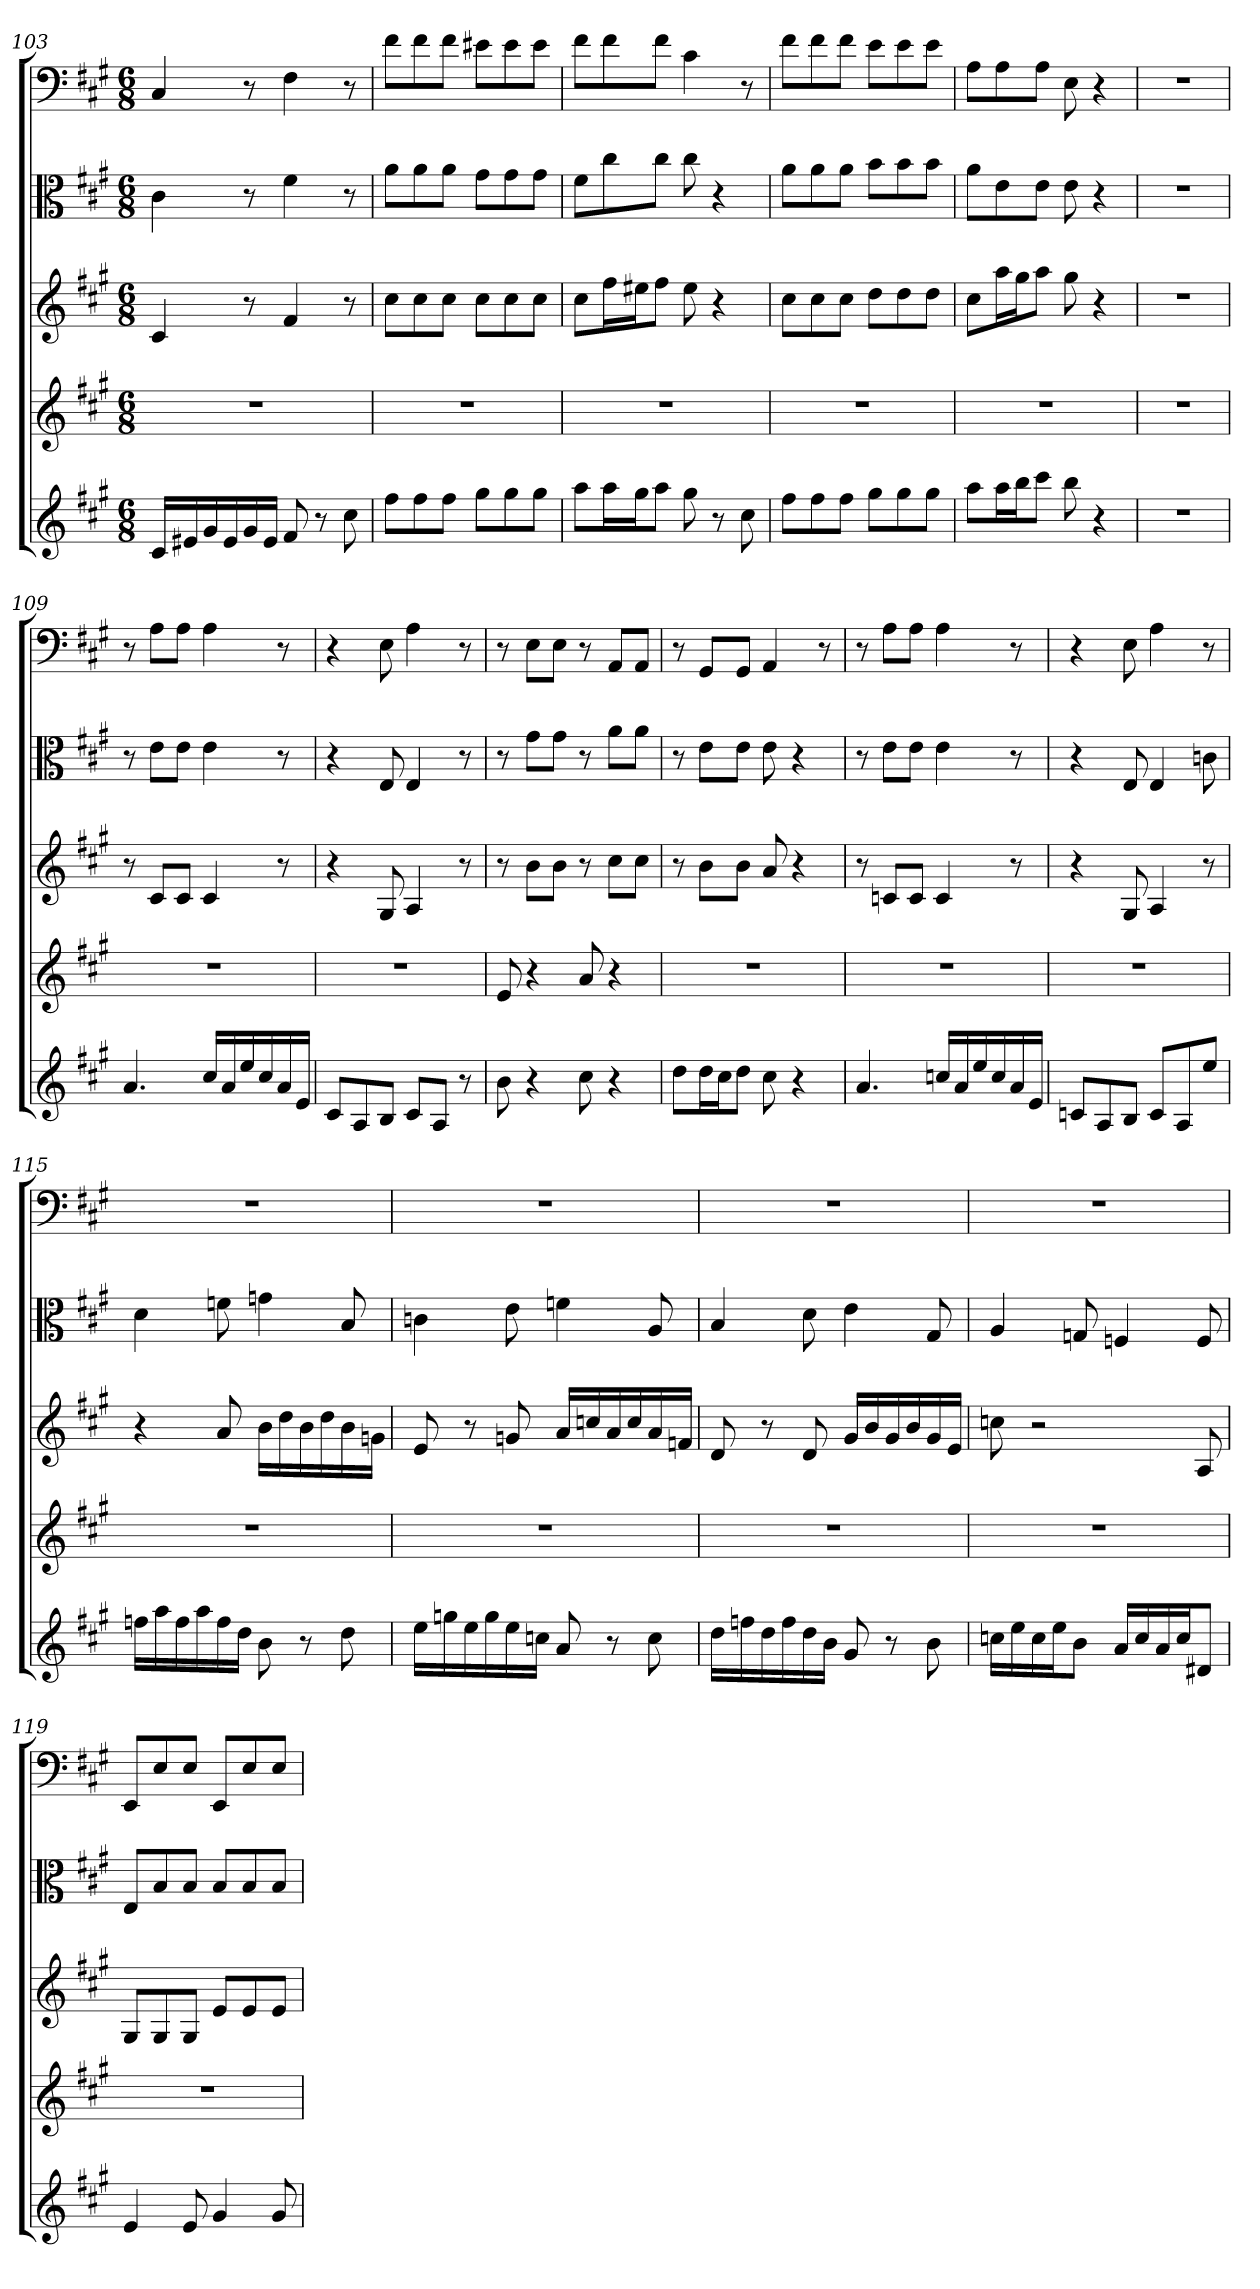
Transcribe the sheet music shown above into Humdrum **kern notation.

**kern	**kern	**kern	**kern	**kern
*part5	*part4	*part3	*part2	*part1
*staff5	*staff4	*staff3	*staff2	*staff1
*	*	*	*clefC3	*clefF4
*k[f#c#g#]	*k[f#c#g#]	*k[f#c#g#]	*k[f#c#g#]	*k[f#c#g#]
*A:	*A:	*A:	*A:	*A:
*M6/8	*M6/8	*M6/8	*M6/8	*M6/8
=103	=103	=103	=103	=103
16c#LL	2.r	4c#	4c#	4C#
16e#X	.	.	.	.
16g#	.	.	.	.
16e#	.	.	.	.
16g#	.	8r	8r	8r
16e#JJ	.	.	.	.
8f#	.	4f#	4f#	4F#
8r	.	.	.	.
8cc#	.	8r	8r	8r
=104	=104	=104	=104	=104
8ff#L	2.r	8cc#L	8a\L	8f#\L
8ff#	.	8cc#	8a\	8f#\
8ff#J	.	8cc#J	8a\J	8f#\J
8gg#L	.	8cc#L	8g#\L	8e#X\L
8gg#	.	8cc#	8g#\	8e#\
8gg#J	.	8cc#J	8g#\J	8e#\J
=105	=105	=105	=105	=105
8aaL	2.r	8cc#L	8f#\L	8f#\L
16aaL	.	16ff#L	8cc#\	8f#\
16gg#J	.	16ee#XJ	.	.
8aaJ	.	8ff#J	8cc#\J	8f#\J
8gg#	.	8ee#	8cc#	4c#
8r	.	4r	4r	.
8cc#	.	.	.	8r
=106	=106	=106	=106	=106
8ff#L	2.r	8cc#L	8a\L	8f#\L
8ff#	.	8cc#	8a\	8f#\
8ff#J	.	8cc#J	8a\J	8f#\J
8gg#L	.	8ddL	8b\L	8e\L
8gg#	.	8dd	8b\	8e\
8gg#J	.	8ddJ	8b\J	8e\J
=107	=107	=107	=107	=107
8aaL	2.r	8cc#L	8a\L	8A\L
16aaL	.	16aaL	8e\	8A\
16bbJ	.	16gg#J	.	.
8ccc#J	.	8aaJ	8e\J	8A\J
8bb	.	8gg#	8e	8E
4r	.	4r	4r	4r
=108	=108	=108	=108	=108
2.r	2.r	2.r	2.r	2.r
=109	=109	=109	=109	=109
4.a	2.r	8r	8r	8r
.	.	8c#L	8e\L	8A\L
.	.	8c#J	8e\J	8A\J
16cc#LL	.	4c#	4e	4A
16a	.	.	.	.
16ee	.	.	.	.
16cc#	.	.	.	.
16a	.	8r	8r	8r
16eJJ	.	.	.	.
=110	=110	=110	=110	=110
8c#L	2.r	4r	4r	4r
8A	.	.	.	.
8BJ	.	8G#	8E	8E
8c#L	.	4A	4E	4A
8AJ	.	.	.	.
8r	.	8r	8r	8r
=111	=111	=111	=111	=111
8b	8e	8r	8r	8r
4r	4r	8bL	8g#\L	8E\L
.	.	8bJ	8g#\J	8E\J
8cc#	8a	8r	8r	8r
4r	4r	8cc#L	8a\L	8AA/L
.	.	8cc#J	8a\J	8AA/J
=112	=112	=112	=112	=112
8ddL	2.r	8r	8r	8r
16ddL	.	8bL	8e\L	8GG#/L
16cc#J	.	.	.	.
8ddJ	.	8bJ	8e\J	8GG#/J
8cc#	.	8a	8e	4AA
4r	.	4r	4r	.
.	.	.	.	8r
=113	=113	=113	=113	=113
4.a	2.r	8r	8r	8r
.	.	8cnL	8e\L	8A\L
.	.	8cJ	8e\J	8A\J
16ccnLL	.	4c	4e	4A
16a	.	.	.	.
16ee	.	.	.	.
16cc	.	.	.	.
16a	.	8r	8r	8r
16eJJ	.	.	.	.
=114	=114	=114	=114	=114
8cnL	2.r	4r	4r	4r
8A	.	.	.	.
8BJ	.	8G#	8E	8E
8cL	.	4A	4E	4A
8A	.	.	.	.
8eeJ	.	8r	8cn	8r
=115	=115	=115	=115	=115
16ffnLL	2.r	4r	4d	2.r
16aa	.	.	.	.
16ff	.	.	.	.
16aa	.	.	.	.
16ff	.	8a	8fn	.
16ddJJ	.	.	.	.
8b	.	16bLL	4gn	.
.	.	16dd	.	.
8r	.	16b	.	.
.	.	16dd	.	.
8dd	.	16b	8B	.
.	.	16gnJJ	.	.
=116	=116	=116	=116	=116
16eeLL	2.r	8e	4cn	2.r
16ggn	.	.	.	.
16ee	.	8r	.	.
16gg	.	.	.	.
16ee	.	8gn	8e	.
16ccnJJ	.	.	.	.
8a	.	16aLL	4fn	.
.	.	16ccn	.	.
8r	.	16a	.	.
.	.	16cc	.	.
8cc	.	16a	8A	.
.	.	16fnJJ	.	.
=117	=117	=117	=117	=117
16ddLL	2.r	8d	4B	2.r
16ffn	.	.	.	.
16dd	.	8r	.	.
16ff	.	.	.	.
16dd	.	8d	8d	.
16bJJ	.	.	.	.
8g#	.	16g#LL	4e	.
.	.	16b	.	.
8r	.	16g#	.	.
.	.	16b	.	.
8b	.	16g#	8G#	.
.	.	16eJJ	.	.
=118	=118	=118	=118	=118
16ccnLL	2.r	8ccn	4A	2.r
16ee	.	.	.	.
16cc	.	2r	.	.
16eeJ	.	.	.	.
8bJ	.	.	8Gn	.
16aLL	.	.	4Fn	.
16cc	.	.	.	.
16a	.	.	.	.
16ccJ	.	.	.	.
8d#XJ	.	8A	8F	.
=119	=119	=119	=119	=119
4e	2.r	8G#L	8E/L	8EE/L
.	.	8G#	8B/	8E/
8e	.	8G#J	8B/J	8E/J
4g#	.	8eL	8B/L	8EE/L
.	.	8e	8B/	8E/
8g#	.	8eJ	8B/J	8E/J
=	=	=	=	=
*-	*-	*-	*-	*-
